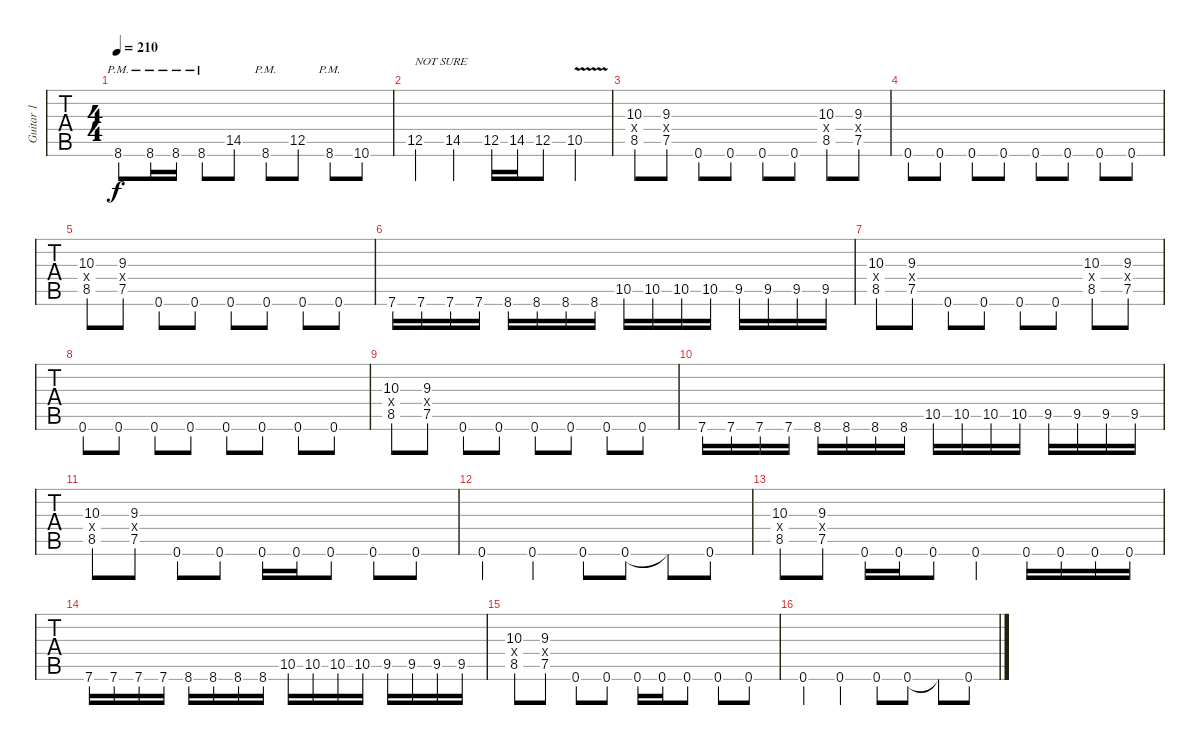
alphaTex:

\track ("Guitar 1" "Guitar 1") {instrument distortionguitar}
\staff {tabs}
\tuning (C4 G3 Eb3 Bb2 F2 C2) {hide}
\ts (4 4)
\tempo 210
\clef g2
\ks c
8.6{pm}.8{dy f} 8.6{pm}.16 8.6{pm}.16 8.6{pm}.8 14.5.8 8.6{pm}.8 12.5.8 8.6{pm}.8 10.6.8 |
12.5.4{txt "NOT SURE"} 14.5.4 12.5.16 14.5.16 12.5.8 10.5{v}.4 |
(10.3 0.4{x} 8.5).8 (9.3 0.4{x} 7.5).8 0.6.8 0.6.8 0.6.8 0.6.8 (10.3 0.4{x} 8.5).8 (9.3 0.4{x} 7.5).8 |
0.6.8 0.6.8 0.6.8 0.6.8 0.6.8 0.6.8 0.6.8 0.6.8 |
(10.3 0.4{x} 8.5).8 (9.3 0.4{x} 7.5).8 0.6.8 0.6.8 0.6.8 0.6.8 0.6.8 0.6.8 |
7.6.16 7.6.16 7.6.16 7.6.16 8.6.16 8.6.16 8.6.16 8.6.16 10.5.16 10.5.16 10.5.16 10.5.16 9.5.16 9.5.16 9.5.16 9.5.16 |
(10.3 0.4{x} 8.5).8 (9.3 0.4{x} 7.5).8 0.6.8 0.6.8 0.6.8 0.6.8 (10.3 0.4{x} 8.5).8 (9.3 0.4{x} 7.5).8 |
0.6.8 0.6.8 0.6.8 0.6.8 0.6.8 0.6.8 0.6.8 0.6.8 |
(10.3 0.4{x} 8.5).8 (9.3 0.4{x} 7.5).8 0.6.8 0.6.8 0.6.8 0.6.8 0.6.8 0.6.8 |
7.6.16 7.6.16 7.6.16 7.6.16 8.6.16 8.6.16 8.6.16 8.6.16 10.5.16 10.5.16 10.5.16 10.5.16 9.5.16 9.5.16 9.5.16 9.5.16 |
(10.3 0.4{x} 8.5).8 (9.3 0.4{x} 7.5).8 0.6.8 0.6.8 0.6.16 0.6.16 0.6.8 0.6.8 0.6.8 |
0.6.4 0.6.4 0.6.8 0.6.8 0.6{t}.8 0.6.8 |
(10.3 0.4{x} 8.5).8 (9.3 0.4{x} 7.5).8 0.6.16 0.6.16 0.6.8 0.6.4 0.6.16 0.6.16 0.6.16 0.6.16 |
7.6.16 7.6.16 7.6.16 7.6.16 8.6.16 8.6.16 8.6.16 8.6.16 10.5.16 10.5.16 10.5.16 10.5.16 9.5.16 9.5.16 9.5.16 9.5.16 |
(10.3 0.4{x} 8.5).8 (9.3 0.4{x} 7.5).8 0.6.8 0.6.8 0.6.16 0.6.16 0.6.8 0.6.8 0.6.8 |
0.6.4 0.6.4 0.6.8 0.6.8 0.6{t}.8 0.6.8
